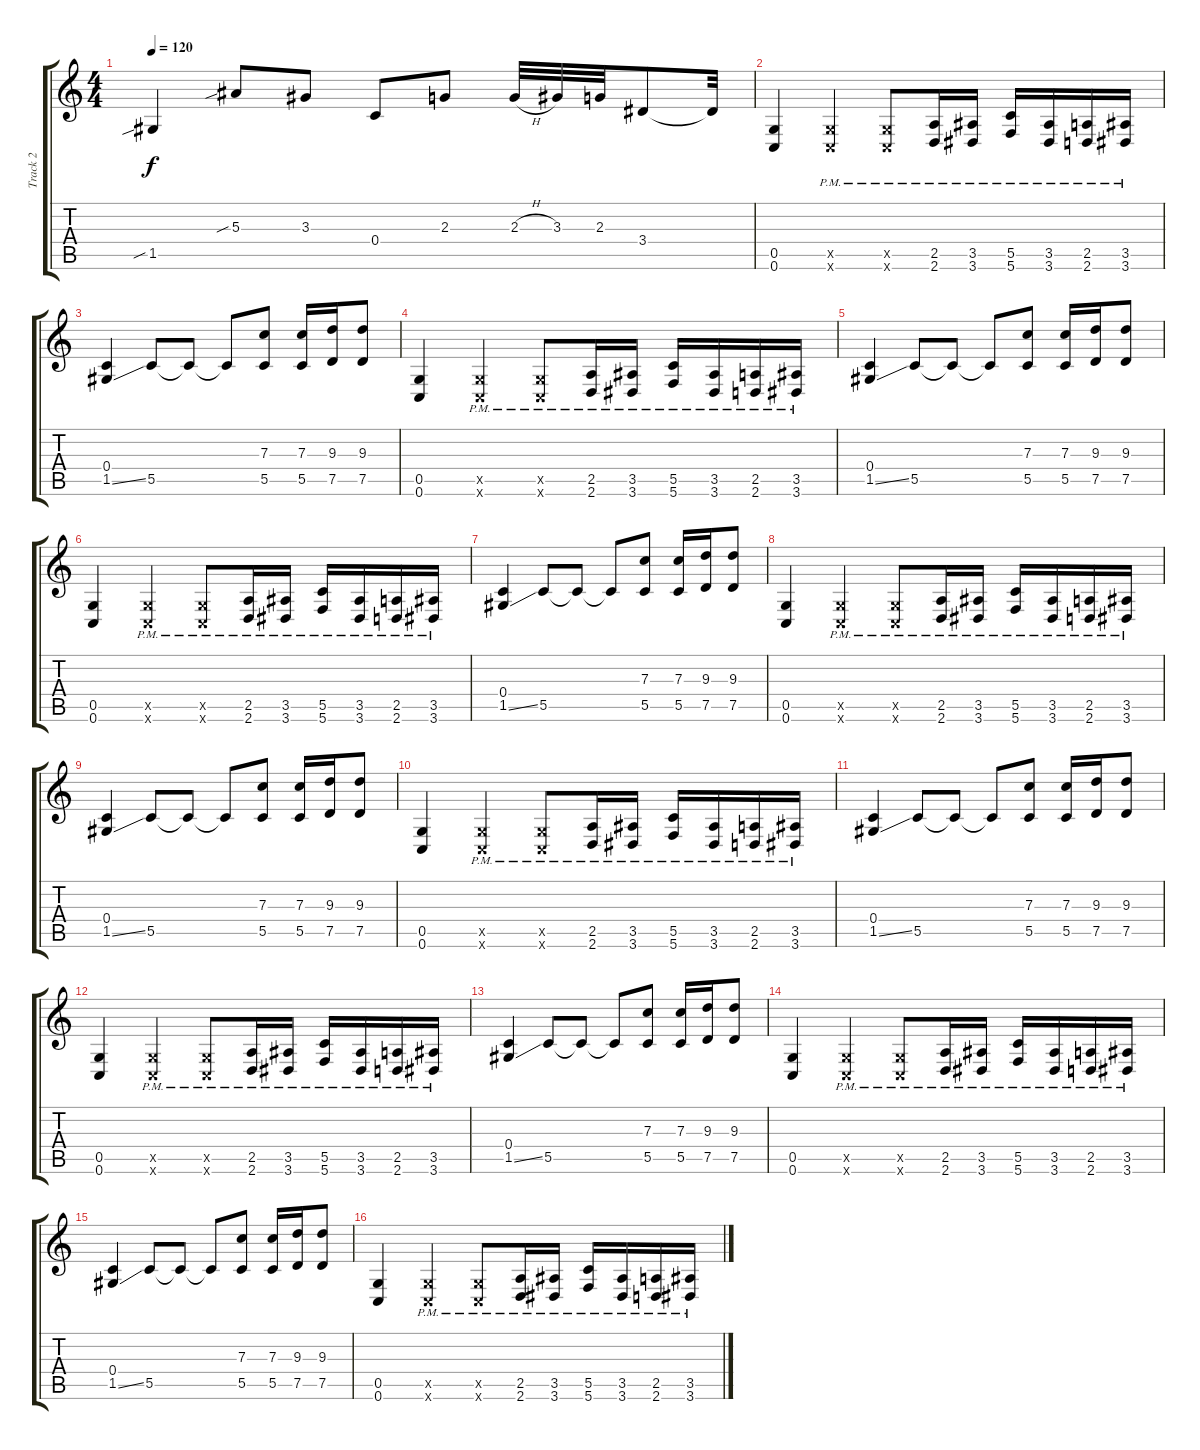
\track ("Track 2" "Track 2") {instrument acousticguitarsteel}
\staff {score tabs}
\tuning (D4 A3 F3 C3 G2 C2) {hide}
\ts (4 4)
\tempo 120
\clef g2
\ks c
1.5{sib}.4{dy f} 5.3{sib}.8 3.3.8 0.4.8 2.3.8 2.3{h}.32 3.3.32 2.3.32 3.4.8 3.4{t}.32 |
(0.5 0.6).4 (0.5{pm x} 0.6{x}).4 (0.5{pm x} 0.6{x}).8 (2.5 2.6{pm}).16 (3.5 3.6{pm}).16 (5.5 5.6{pm}).16 (3.5 3.6{pm}).16 (2.5 2.6{pm}).16 (3.5 3.6{pm}).16 |
(0.4 1.5{ss}).4 5.5.8 5.5{t}.8 5.5{t}.8 (7.3 5.5).8 (7.3 5.5).16 (9.3 7.5).16 (9.3 7.5).8 |
(0.5 0.6).4 (0.5{pm x} 0.6{x}).4 (0.5{pm x} 0.6{x}).8 (2.5 2.6{pm}).16 (3.5 3.6{pm}).16 (5.5 5.6{pm}).16 (3.5 3.6{pm}).16 (2.5 2.6{pm}).16 (3.5 3.6{pm}).16 |
(0.4 1.5{ss}).4 5.5.8 5.5{t}.8 5.5{t}.8 (7.3 5.5).8 (7.3 5.5).16 (9.3 7.5).16 (9.3 7.5).8 |
(0.5 0.6).4 (0.5{pm x} 0.6{x}).4 (0.5{pm x} 0.6{x}).8 (2.5 2.6{pm}).16 (3.5 3.6{pm}).16 (5.5 5.6{pm}).16 (3.5 3.6{pm}).16 (2.5 2.6{pm}).16 (3.5 3.6{pm}).16 |
(0.4 1.5{ss}).4 5.5.8 5.5{t}.8 5.5{t}.8 (7.3 5.5).8 (7.3 5.5).16 (9.3 7.5).16 (9.3 7.5).8 |
(0.5 0.6).4 (0.5{pm x} 0.6{x}).4 (0.5{pm x} 0.6{x}).8 (2.5 2.6{pm}).16 (3.5 3.6{pm}).16 (5.5 5.6{pm}).16 (3.5 3.6{pm}).16 (2.5 2.6{pm}).16 (3.5 3.6{pm}).16 |
(0.4 1.5{ss}).4 5.5.8 5.5{t}.8 5.5{t}.8 (7.3 5.5).8 (7.3 5.5).16 (9.3 7.5).16 (9.3 7.5).8 |
(0.5 0.6).4 (0.5{pm x} 0.6{x}).4 (0.5{pm x} 0.6{x}).8 (2.5 2.6{pm}).16 (3.5 3.6{pm}).16 (5.5 5.6{pm}).16 (3.5 3.6{pm}).16 (2.5 2.6{pm}).16 (3.5 3.6{pm}).16 |
(0.4 1.5{ss}).4 5.5.8 5.5{t}.8 5.5{t}.8 (7.3 5.5).8 (7.3 5.5).16 (9.3 7.5).16 (9.3 7.5).8 |
(0.5 0.6).4 (0.5{pm x} 0.6{x}).4 (0.5{pm x} 0.6{x}).8 (2.5 2.6{pm}).16 (3.5 3.6{pm}).16 (5.5 5.6{pm}).16 (3.5 3.6{pm}).16 (2.5 2.6{pm}).16 (3.5 3.6{pm}).16 |
(0.4 1.5{ss}).4 5.5.8 5.5{t}.8 5.5{t}.8 (7.3 5.5).8 (7.3 5.5).16 (9.3 7.5).16 (9.3 7.5).8 |
(0.5 0.6).4 (0.5{pm x} 0.6{x}).4 (0.5{pm x} 0.6{x}).8 (2.5 2.6{pm}).16 (3.5 3.6{pm}).16 (5.5 5.6{pm}).16 (3.5 3.6{pm}).16 (2.5 2.6{pm}).16 (3.5 3.6{pm}).16 |
(0.4 1.5{ss}).4 5.5.8 5.5{t}.8 5.5{t}.8 (7.3 5.5).8 (7.3 5.5).16 (9.3 7.5).16 (9.3 7.5).8 |
(0.5 0.6).4 (0.5{pm x} 0.6{x}).4 (0.5{pm x} 0.6{x}).8 (2.5 2.6{pm}).16 (3.5 3.6{pm}).16 (5.5 5.6{pm}).16 (3.5 3.6{pm}).16 (2.5 2.6{pm}).16 (3.5 3.6{pm}).16
